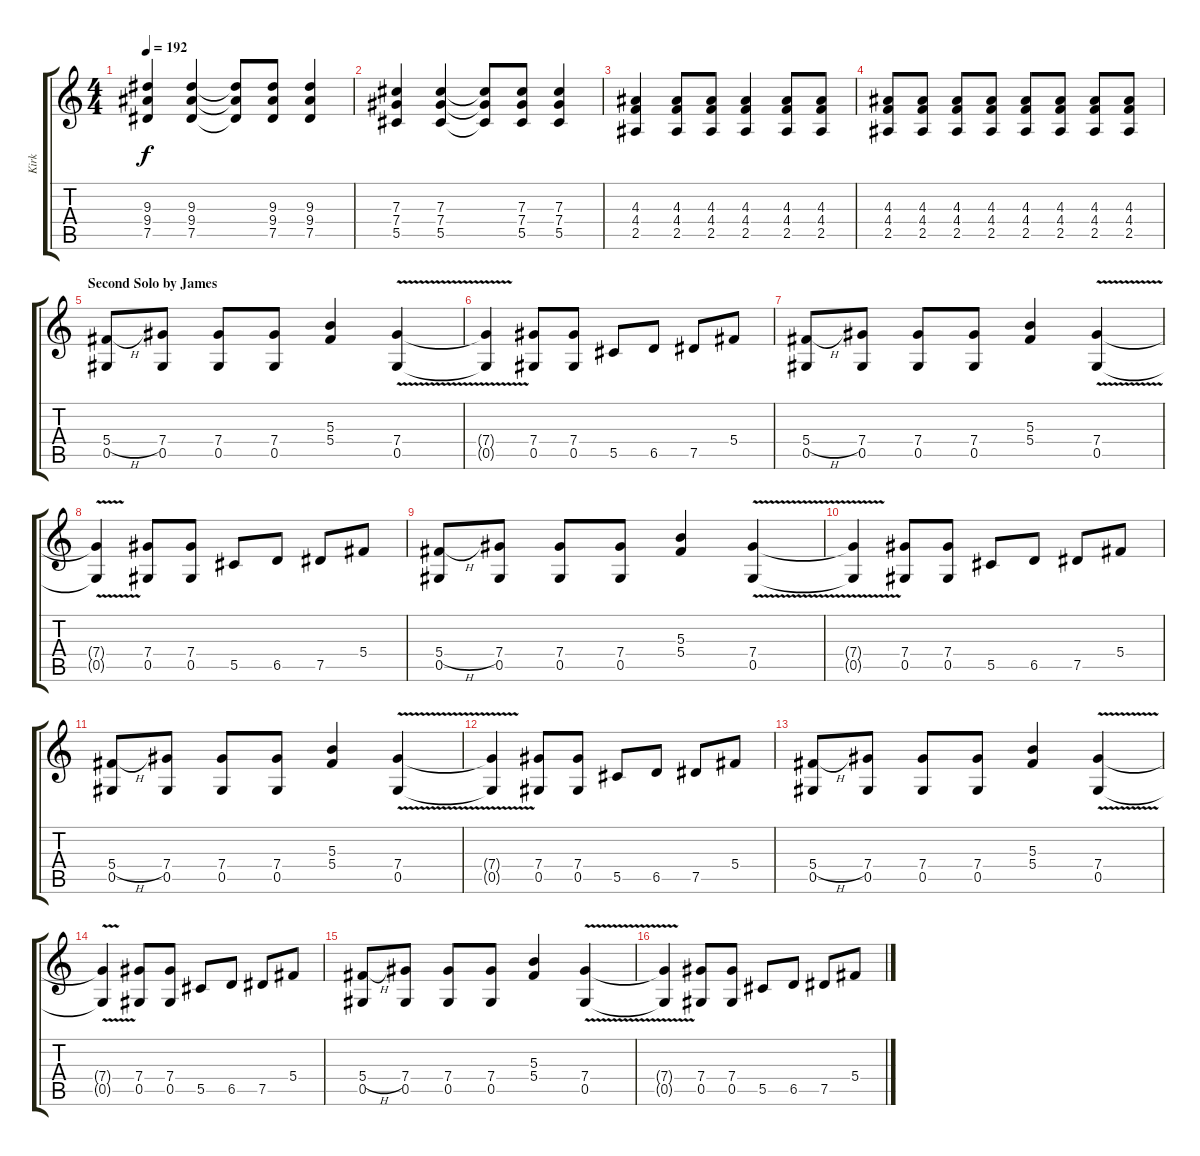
\track ("Kirk" "Kirk") {instrument distortionguitar}
\staff {score tabs}
\tuning (Eb4 Bb3 Gb3 Db3 Ab2 Eb2) {hide}
\ts (4 4)
\tempo 192
\clef g2
\ks c
(9.3 9.4 7.5).4{dy f} (9.3 9.4 7.5).4 (9.3{t} 9.4{t} 7.5{t}).8 (9.3 9.4 7.5).8 (9.3 9.4 7.5).4 |
(7.3 7.4 5.5).4 (7.3 7.4 5.5).4 (7.3{t} 7.4{t} 5.5{t}).8 (7.3 7.4 5.5).8 (7.3 7.4 5.5).4 |
(4.3 4.4 2.5).4 (4.3 4.4 2.5).8 (4.3 4.4 2.5).8 (4.3 4.4 2.5).4 (4.3 4.4 2.5).8 (4.3 4.4 2.5).8 |
(4.3 4.4 2.5).8 (4.3 4.4 2.5).8 (4.3 4.4 2.5).8 (4.3 4.4 2.5).8 (4.3 4.4 2.5).8 (4.3 4.4 2.5).8 (4.3 4.4 2.5).8 (4.3 4.4 2.5).8 |
\section ("" "Second Solo by James")
(5.4{h} 0.5).8 (7.4 0.5).8 (7.4 0.5).8 (7.4 0.5).8 (5.3 5.4).4 (7.4{v} 0.5{v}).4 |
(7.4{t} 0.5{t}).4 (7.4 0.5).8 (7.4 0.5).8 5.5.8 6.5.8 7.5.8 5.4.8 |
(5.4{h} 0.5).8 (7.4 0.5).8 (7.4 0.5).8 (7.4 0.5).8 (5.3 5.4).4 (7.4{v} 0.5{v}).4 |
(7.4{t} 0.5{t}).4 (7.4 0.5).8 (7.4 0.5).8 5.5.8 6.5.8 7.5.8 5.4.8 |
(5.4{h} 0.5).8 (7.4 0.5).8 (7.4 0.5).8 (7.4 0.5).8 (5.3 5.4).4 (7.4{v} 0.5{v}).4 |
(7.4{t} 0.5{t}).4 (7.4 0.5).8 (7.4 0.5).8 5.5.8 6.5.8 7.5.8 5.4.8 |
(5.4{h} 0.5).8 (7.4 0.5).8 (7.4 0.5).8 (7.4 0.5).8 (5.3 5.4).4 (7.4{v} 0.5{v}).4 |
(7.4{t} 0.5{t}).4 (7.4 0.5).8 (7.4 0.5).8 5.5.8 6.5.8 7.5.8 5.4.8 |
(5.4{h} 0.5).8 (7.4 0.5).8 (7.4 0.5).8 (7.4 0.5).8 (5.3 5.4).4 (7.4{v} 0.5{v}).4 |
(7.4{t} 0.5{t}).4 (7.4 0.5).8 (7.4 0.5).8 5.5.8 6.5.8 7.5.8 5.4.8 |
(5.4{h} 0.5).8 (7.4 0.5).8 (7.4 0.5).8 (7.4 0.5).8 (5.3 5.4).4 (7.4{v} 0.5{v}).4 |
(7.4{t} 0.5{t}).4 (7.4 0.5).8 (7.4 0.5).8 5.5.8 6.5.8 7.5.8 5.4.8
